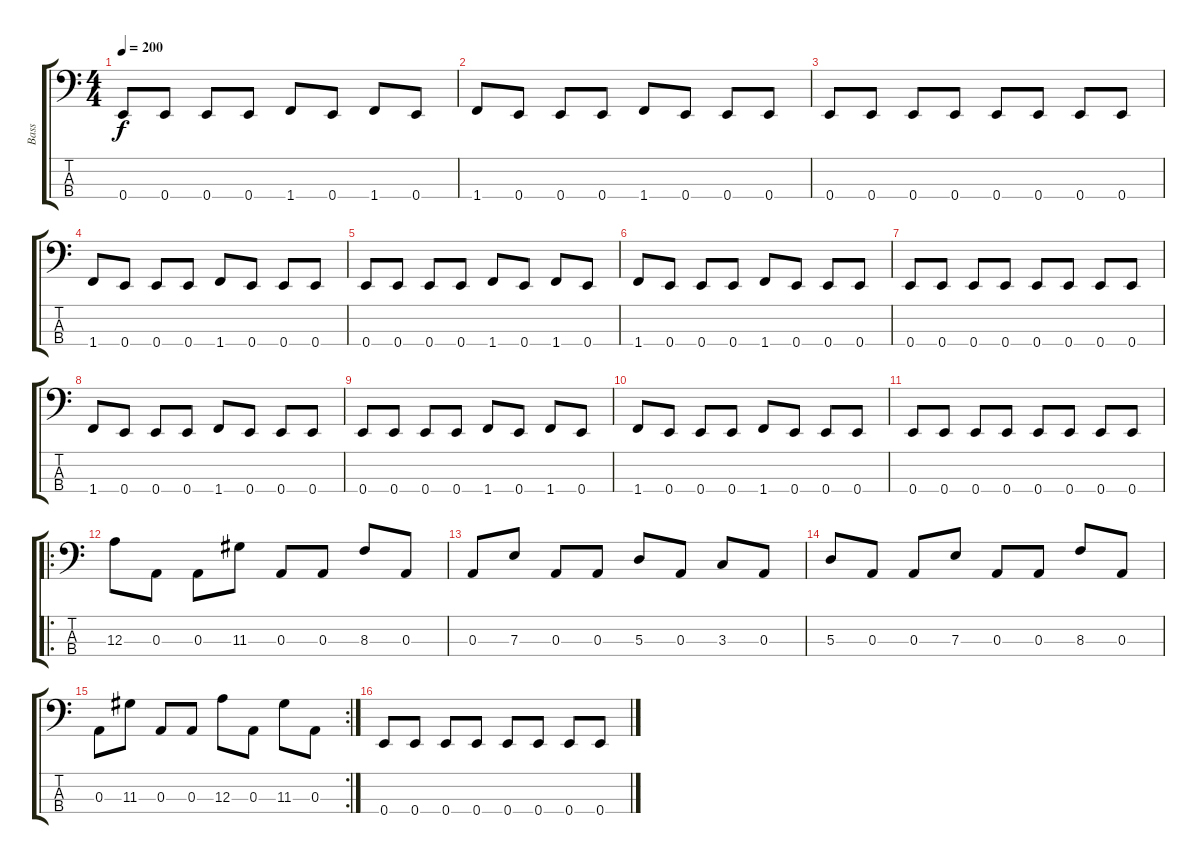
\track ("Bass" "Bass") {instrument electricbassfinger}
\staff {score tabs}
\tuning (G2 D2 A1 E1) {hide}
\ts (4 4)
\tempo 200
\clef f4
\ks c
0.4.8{dy f} 0.4.8 0.4.8 0.4.8 1.4.8 0.4.8 1.4.8 0.4.8 |
1.4.8 0.4.8 0.4.8 0.4.8 1.4.8 0.4.8 0.4.8 0.4.8 |
0.4.8 0.4.8 0.4.8 0.4.8 0.4.8 0.4.8 0.4.8 0.4.8 |
1.4.8 0.4.8 0.4.8 0.4.8 1.4.8 0.4.8 0.4.8 0.4.8 |
0.4.8 0.4.8 0.4.8 0.4.8 1.4.8 0.4.8 1.4.8 0.4.8 |
1.4.8 0.4.8 0.4.8 0.4.8 1.4.8 0.4.8 0.4.8 0.4.8 |
0.4.8 0.4.8 0.4.8 0.4.8 0.4.8 0.4.8 0.4.8 0.4.8 |
1.4.8 0.4.8 0.4.8 0.4.8 1.4.8 0.4.8 0.4.8 0.4.8 |
0.4.8 0.4.8 0.4.8 0.4.8 1.4.8 0.4.8 1.4.8 0.4.8 |
1.4.8 0.4.8 0.4.8 0.4.8 1.4.8 0.4.8 0.4.8 0.4.8 |
0.4.8 0.4.8 0.4.8 0.4.8 0.4.8 0.4.8 0.4.8 0.4.8 |
\ro
12.3.8 0.3.8 0.3.8 11.3.8 0.3.8 0.3.8 8.3.8 0.3.8 |
0.3.8 7.3.8 0.3.8 0.3.8 5.3.8 0.3.8 3.3.8 0.3.8 |
5.3.8 0.3.8 0.3.8 7.3.8 0.3.8 0.3.8 8.3.8 0.3.8 |
\rc 2
0.3.8 11.3.8 0.3.8 0.3.8 12.3.8 0.3.8 11.3.8 0.3.8 |
0.4.8 0.4.8 0.4.8 0.4.8 0.4.8 0.4.8 0.4.8 0.4.8
